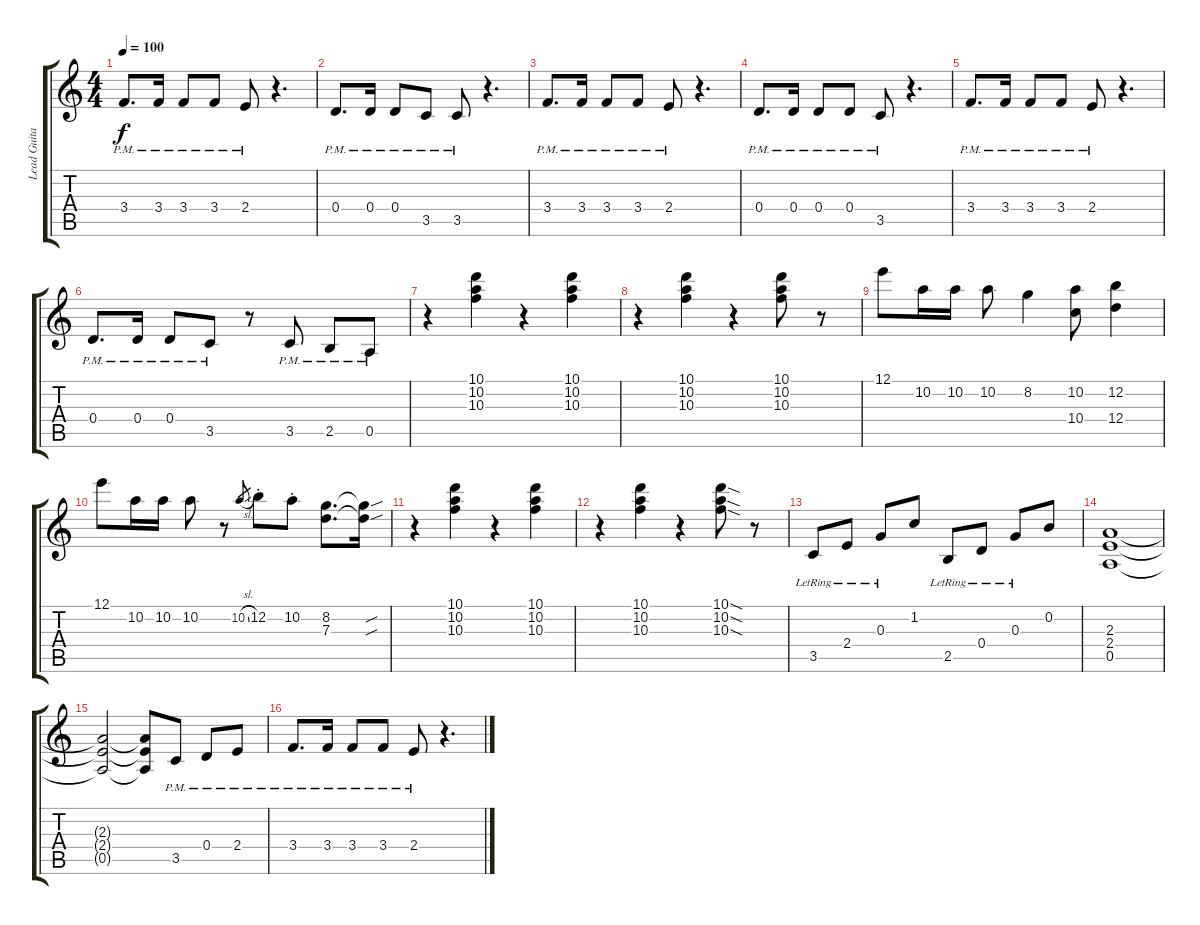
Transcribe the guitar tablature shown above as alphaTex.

\track ("Lead Guitar" "Lead Guita") {instrument overdrivenguitar}
\staff {score tabs}
\tuning (E4 B3 G3 D3 A2 E2) {hide}
\ts (4 4)
\tempo 100
\clef g2
\ks c
3.4{pm}.8{d dy f} 3.4{pm}.16 3.4{pm}.8 3.4{pm}.8 2.4{pm}.8 r.4{d} |
0.4{pm}.8{d} 0.4{pm}.16 0.4{pm}.8 3.5{pm}.8 3.5{pm}.8 r.4{d} |
3.4{pm}.8{d} 3.4{pm}.16 3.4{pm}.8 3.4{pm}.8 2.4{pm}.8 r.4{d} |
0.4{pm}.8{d} 0.4{pm}.16 0.4{pm}.8 0.4{pm}.8 3.5{pm}.8 r.4{d} |
3.4{pm}.8{d} 3.4{pm}.16 3.4{pm}.8 3.4{pm}.8 2.4{pm}.8 r.4{d} |
0.4{pm}.8{d} 0.4{pm}.16 0.4{pm}.8 3.5{pm}.8 r.8 3.5{pm}.8 2.5{pm}.8 0.5{pm}.8 |
r.4{volume 12} (10.1 10.2 10.3).4 r.4 (10.1 10.2 10.3).4 |
r.4 (10.1 10.2 10.3).4 r.4 (10.1 10.2 10.3).8 r.8 |
12.1.8 10.2.16 10.2.16 10.2.8 8.2.4 (10.2 10.4).8 (12.2 12.4).4 |
12.1.8 10.2.16 10.2.16 10.2.8 r.8 10.2{sl}.8{gr} 12.2{st}.8 10.2{st}.8 (8.2 7.3).8{d} (8.2{sou t} 7.3{sou t}).16 |
r.4 (10.1 10.2 10.3).4 r.4 (10.1 10.2 10.3).4 |
r.4 (10.1 10.2 10.3).4 r.4 (10.1{sod} 10.2{sod} 10.3{sod}).8 r.8 |
3.5{lr}.8 2.4{lr}.8 0.3{lr}.8 1.2.8 2.5{lr}.8 0.4{lr}.8 0.3{lr}.8 0.2.8 |
(2.3 2.4 0.5).1 |
(2.3{t} 2.4{t} 0.5{t}).2 (2.3{t} 2.4{t} 0.5{t}).8 3.5{pm}.8 0.4{pm}.8 2.4{pm}.8 |
3.4{pm}.8{d volume 13} 3.4{pm}.16 3.4{pm}.8 3.4{pm}.8 2.4{pm}.8 r.4{d}
